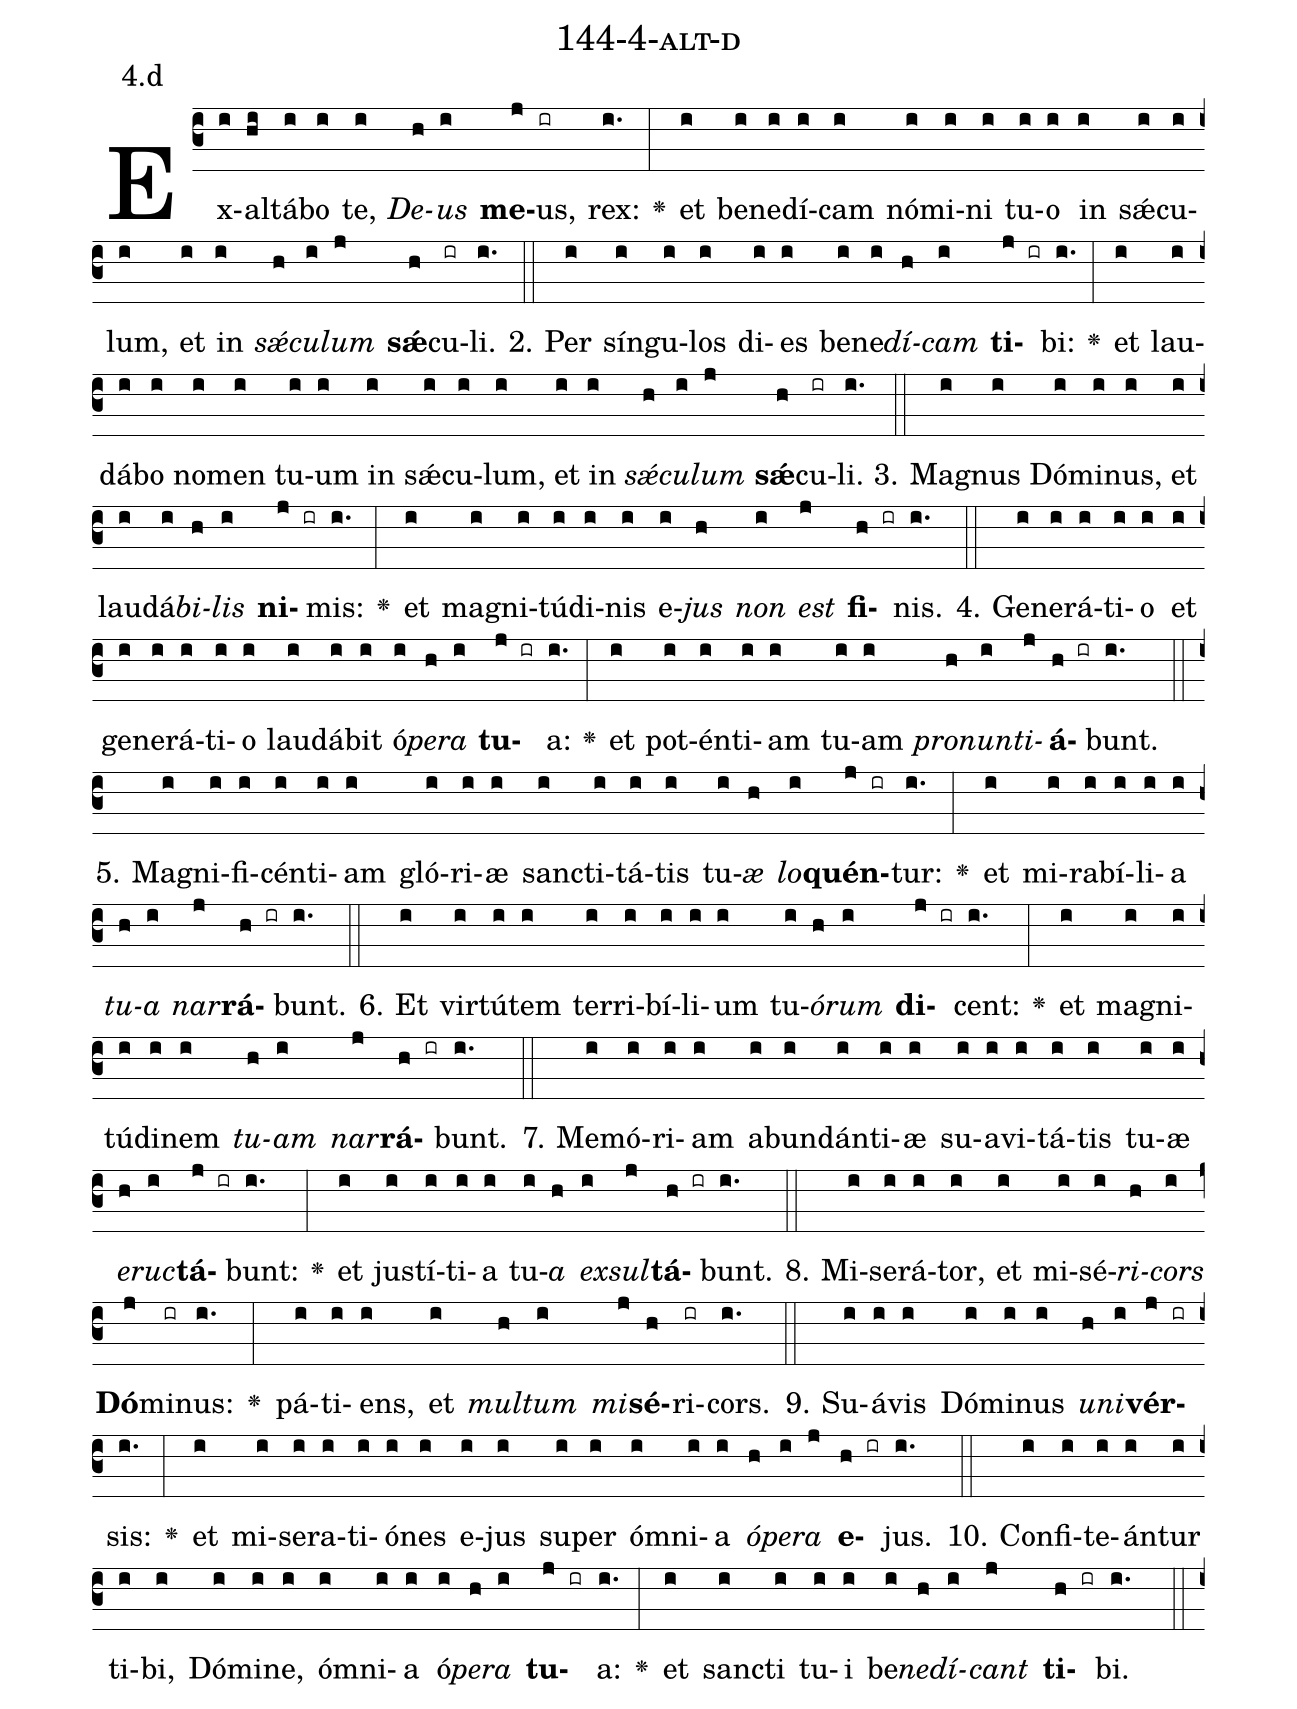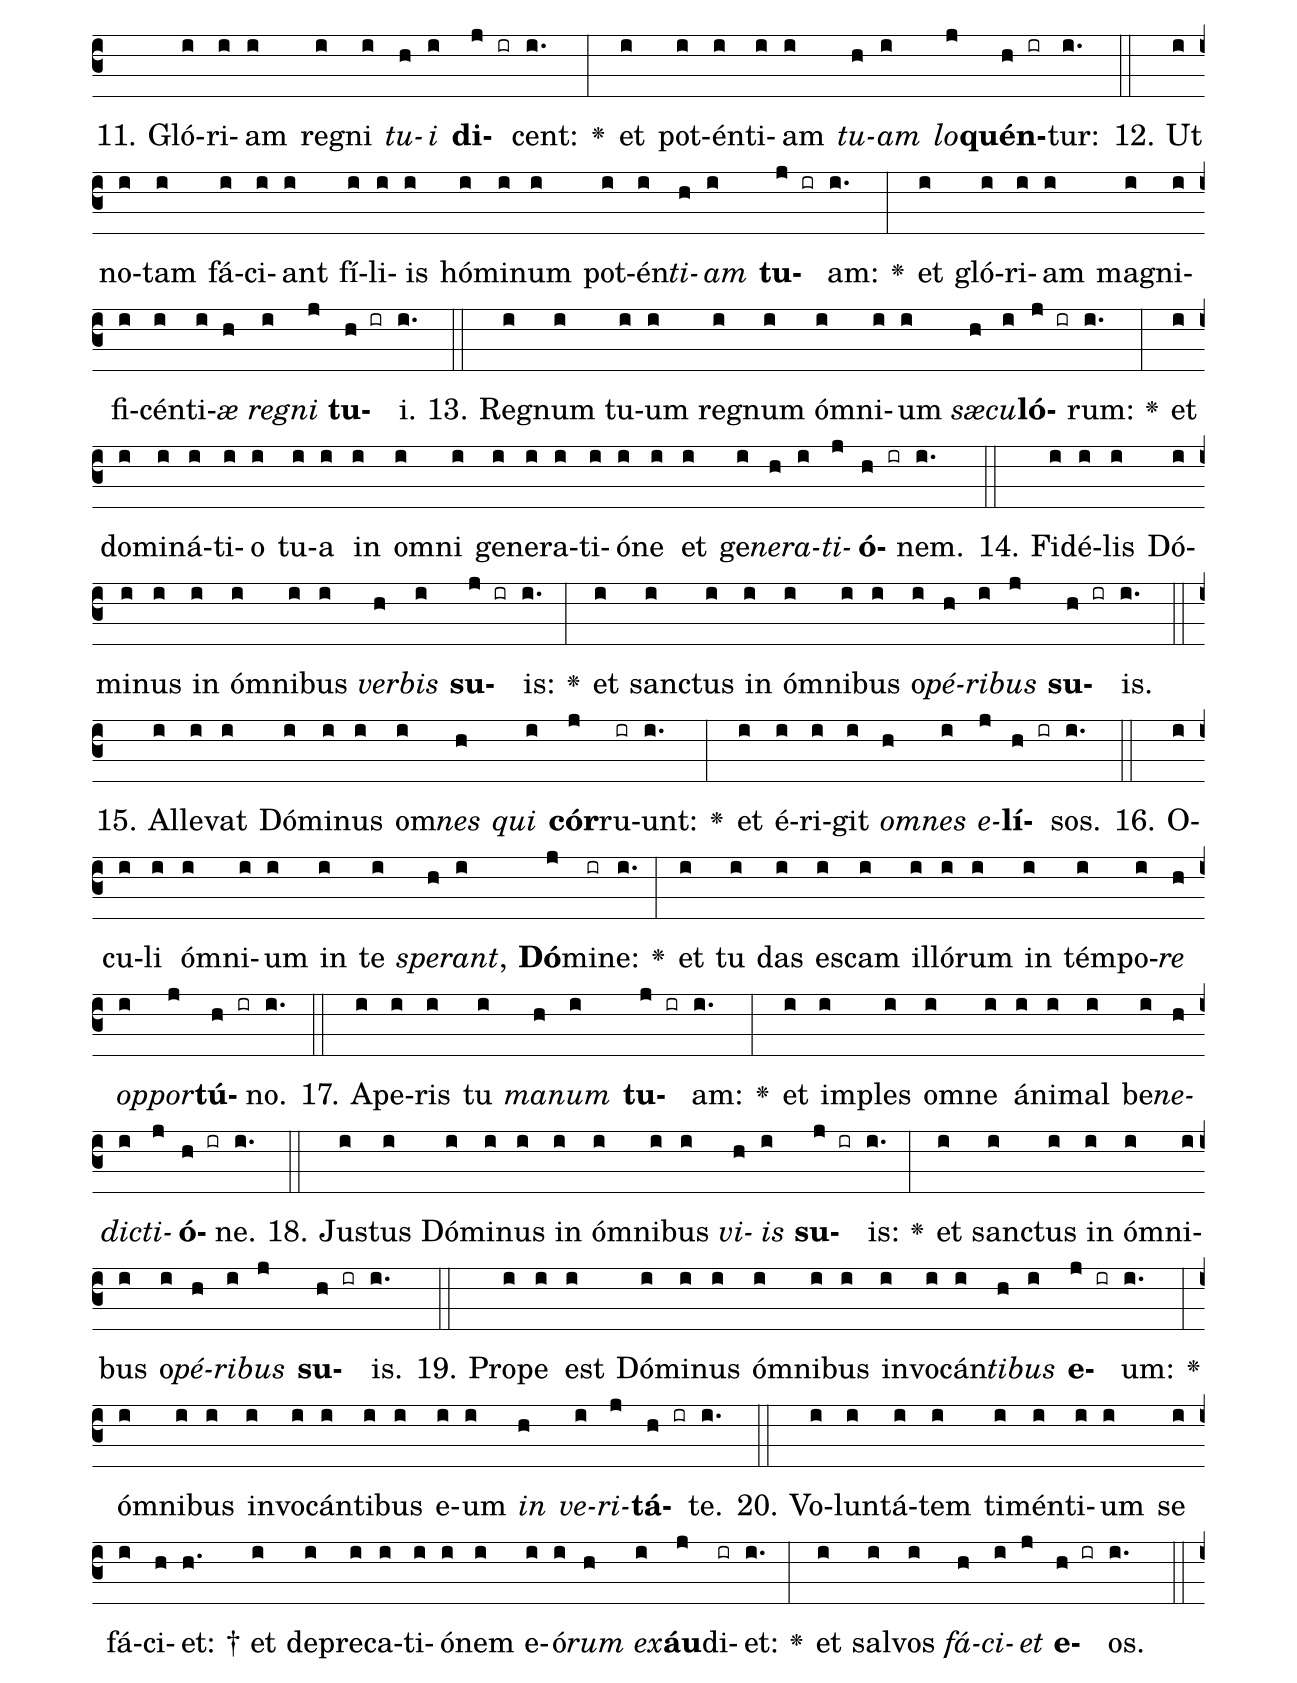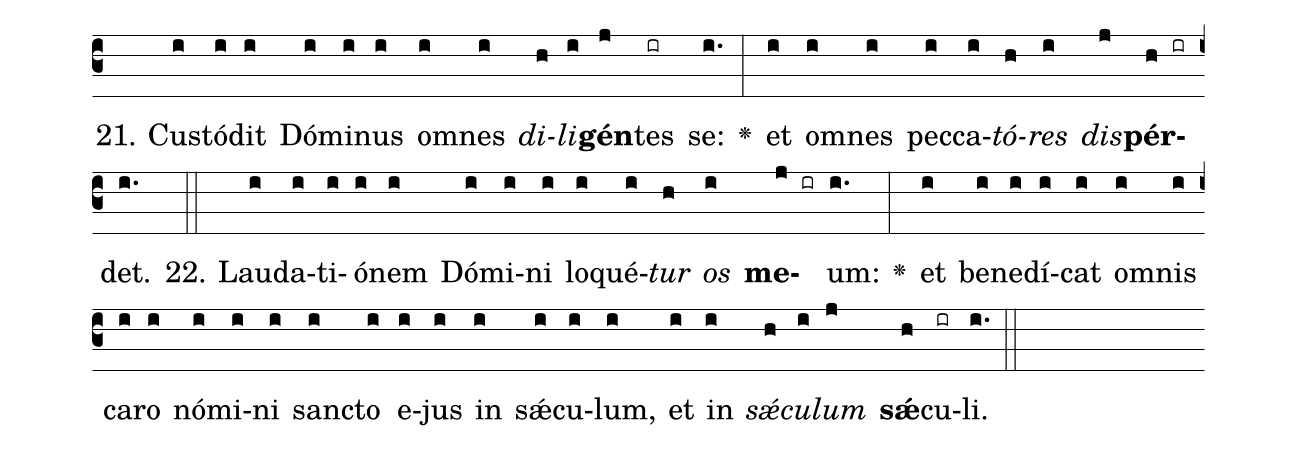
name: 144-4-alt-d;
annotation: 4.d;
%%
(c3)Ex(i)al(hi)tá(i)bo(i) te,(i) <i>De</i>(h)<i>us</i>(i) <b>me</b>(j)us,(ir) rex:(i.) <v>\greheightstar</v>(:) et(i) be(i)ne(i)dí(i)cam(i) nó(i)mi(i)ni(i) tu(i)o(i) in(i) sǽ(i)cu(i)lum,(i) et(i) in(i) <i>sǽ</i>(h)<i>cu</i>(i)<i>lum</i>(j) <b>sǽ</b>(h)cu(ir)li.(i.) (::)
2. Per(i) sín(i)gu(i)los(i) di(i)es(i) be(i)ne(i)<i>dí</i>(h)<i>cam</i>(i) <b>ti</b>(j ir)bi:(i.) <v>\greheightstar</v>(:) et(i) lau(i)dá(i)bo(i) no(i)men(i) tu(i)um(i) in(i) sǽ(i)cu(i)lum,(i) et(i) in(i) <i>sǽ</i>(h)<i>cu</i>(i)<i>lum</i>(j) <b>sǽ</b>(h)cu(ir)li.(i.) (::)
3. Ma(i)gnus(i) Dó(i)mi(i)nus,(i) et(i) lau(i)dá(i)<i>bi</i>(h)<i>lis</i>(i) <b>ni</b>(j ir)mis:(i.) <v>\greheightstar</v>(:) et(i) ma(i)gni(i)tú(i)di(i)nis(i) e(i)<i>jus</i>(h) <i>non</i>(i) <i>est</i>(j) <b>fi</b>(h ir)nis.(i.) (::)
4. Ge(i)ne(i)rá(i)ti(i)o(i) et(i) ge(i)ne(i)rá(i)ti(i)o(i) lau(i)dá(i)bit(i) ó(i)<i>pe</i>(h)<i>ra</i>(i) <b>tu</b>(j ir)a:(i.) <v>\greheightstar</v>(:) et(i) pot(i)én(i)ti(i)am(i) tu(i)am(i) <i>pro</i>(h)<i>nun</i>(i)<i>ti</i>(j)<b>á</b>(h ir)bunt.(i.) (::)
5. Ma(i)gni(i)fi(i)cén(i)ti(i)am(i) gló(i)ri(i)æ(i) sanc(i)ti(i)tá(i)tis(i) tu(i)<i>æ</i>(h) <i>lo</i>(i)<b>quén</b>(j ir)tur:(i.) <v>\greheightstar</v>(:) et(i) mi(i)ra(i)bí(i)li(i)a(i) <i>tu</i>(h)<i>a</i>(i) <i>nar</i>(j)<b>rá</b>(h ir)bunt.(i.) (::)
6. Et(i) vir(i)tú(i)tem(i) ter(i)ri(i)bí(i)li(i)um(i) tu(i)<i>ó</i>(h)<i>rum</i>(i) <b>di</b>(j ir)cent:(i.) <v>\greheightstar</v>(:) et(i) ma(i)gni(i)tú(i)di(i)nem(i) <i>tu</i>(h)<i>am</i>(i) <i>nar</i>(j)<b>rá</b>(h ir)bunt.(i.) (::)
7. Me(i)mó(i)ri(i)am(i) ab(i)un(i)dán(i)ti(i)æ(i) su(i)a(i)vi(i)tá(i)tis(i) tu(i)æ(i) <i>e</i>(h)<i>ruc</i>(i)<b>tá</b>(j ir)bunt:(i.) <v>\greheightstar</v>(:) et(i) jus(i)tí(i)ti(i)a(i) tu(i)<i>a</i>(h) <i>ex</i>(i)<i>sul</i>(j)<b>tá</b>(h ir)bunt.(i.) (::)
8. Mi(i)se(i)rá(i)tor,(i) et(i) mi(i)sé(i)<i>ri</i>(h)<i>cors</i>(i) <b>Dó</b>(j)mi(ir)nus:(i.) <v>\greheightstar</v>(:) pá(i)ti(i)ens,(i) et(i) <i>mul</i>(h)<i>tum</i>(i) <i>mi</i>(j)<b>sé</b>(h)ri(ir)cors.(i.) (::)
9. Su(i)á(i)vis(i) Dó(i)mi(i)nus(i) <i>u</i>(h)<i>ni</i>(i)<b>vér</b>(j ir)sis:(i.) <v>\greheightstar</v>(:) et(i) mi(i)se(i)ra(i)ti(i)ó(i)nes(i) e(i)jus(i) su(i)per(i) óm(i)ni(i)a(i) <i>ó</i>(h)<i>pe</i>(i)<i>ra</i>(j) <b>e</b>(h ir)jus.(i.) (::)
10. Con(i)fi(i)te(i)án(i)tur(i) ti(i)bi,(i) Dó(i)mi(i)ne,(i) óm(i)ni(i)a(i) ó(i)<i>pe</i>(h)<i>ra</i>(i) <b>tu</b>(j ir)a:(i.) <v>\greheightstar</v>(:) et(i) sanc(i)ti(i) tu(i)i(i) be(i)<i>ne</i>(h)<i>dí</i>(i)<i>cant</i>(j) <b>ti</b>(h ir)bi.(i.) (::)
11. Gló(i)ri(i)am(i) re(i)gni(i) <i>tu</i>(h)<i>i</i>(i) <b>di</b>(j ir)cent:(i.) <v>\greheightstar</v>(:) et(i) pot(i)én(i)ti(i)am(i) <i>tu</i>(h)<i>am</i>(i) <i>lo</i>(j)<b>quén</b>(h ir)tur:(i.) (::)
12. Ut(i) no(i)tam(i) fá(i)ci(i)ant(i) fí(i)li(i)is(i) hó(i)mi(i)num(i) pot(i)én(i)<i>ti</i>(h)<i>am</i>(i) <b>tu</b>(j ir)am:(i.) <v>\greheightstar</v>(:) et(i) gló(i)ri(i)am(i) ma(i)gni(i)fi(i)cén(i)ti(i)<i>æ</i>(h) <i>re</i>(i)<i>gni</i>(j) <b>tu</b>(h ir)i.(i.) (::)
13. Re(i)gnum(i) tu(i)um(i) re(i)gnum(i) óm(i)ni(i)um(i) <i>sæ</i>(h)<i>cu</i>(i)<b>ló</b>(j ir)rum:(i.) <v>\greheightstar</v>(:) et(i) do(i)mi(i)ná(i)ti(i)o(i) tu(i)a(i) in(i) om(i)ni(i) ge(i)ne(i)ra(i)ti(i)ó(i)ne(i) et(i) ge(i)<i>ne</i>(h)<i>ra</i>(i)<i>ti</i>(j)<b>ó</b>(h ir)nem.(i.) (::)
14. Fi(i)dé(i)lis(i) Dó(i)mi(i)nus(i) in(i) óm(i)ni(i)bus(i) <i>ver</i>(h)<i>bis</i>(i) <b>su</b>(j ir)is:(i.) <v>\greheightstar</v>(:) et(i) sanc(i)tus(i) in(i) óm(i)ni(i)bus(i) o(i)<i>pé</i>(h)<i>ri</i>(i)<i>bus</i>(j) <b>su</b>(h ir)is.(i.) (::)
15. Al(i)le(i)vat(i) Dó(i)mi(i)nus(i) om(i)<i>nes</i>(h) <i>qui</i>(i) <b>cór</b>(j)ru(ir)unt:(i.) <v>\greheightstar</v>(:) et(i) é(i)ri(i)git(i) <i>om</i>(h)<i>nes</i>(i) <i>e</i>(j)<b>lí</b>(h ir)sos.(i.) (::)
16. O(i)cu(i)li(i) óm(i)ni(i)um(i) in(i) te(i) <i>spe</i>(h)<i>rant</i>,(i) <b>Dó</b>(j)mi(ir)ne:(i.) <v>\greheightstar</v>(:) et(i) tu(i) das(i) es(i)cam(i) il(i)ló(i)rum(i) in(i) tém(i)po(i)<i>re</i>(h) <i>op</i>(i)<i>por</i>(j)<b>tú</b>(h ir)no.(i.) (::)
17. A(i)pe(i)ris(i) tu(i) <i>ma</i>(h)<i>num</i>(i) <b>tu</b>(j ir)am:(i.) <v>\greheightstar</v>(:) et(i) im(i)ples(i) om(i)ne(i) á(i)ni(i)mal(i) be(i)<i>ne</i>(h)<i>dic</i>(i)<i>ti</i>(j)<b>ó</b>(h ir)ne.(i.) (::)
18. Jus(i)tus(i) Dó(i)mi(i)nus(i) in(i) óm(i)ni(i)bus(i) <i>vi</i>(h)<i>is</i>(i) <b>su</b>(j ir)is:(i.) <v>\greheightstar</v>(:) et(i) sanc(i)tus(i) in(i) óm(i)ni(i)bus(i) o(i)<i>pé</i>(h)<i>ri</i>(i)<i>bus</i>(j) <b>su</b>(h ir)is.(i.) (::)
19. Pro(i)pe(i) est(i) Dó(i)mi(i)nus(i) óm(i)ni(i)bus(i) in(i)vo(i)cán(i)<i>ti</i>(h)<i>bus</i>(i) <b>e</b>(j ir)um:(i.) <v>\greheightstar</v>(:) óm(i)ni(i)bus(i) in(i)vo(i)cán(i)ti(i)bus(i) e(i)um(i) <i>in</i>(h) <i>ve</i>(i)<i>ri</i>(j)<b>tá</b>(h ir)te.(i.) (::)
20. Vo(i)lun(i)tá(i)tem(i) ti(i)mén(i)ti(i)um(i) se(i) fá(i)ci(h)et: †(h.) et(i) de(i)pre(i)ca(i)ti(i)ó(i)nem(i) e(i)ó(i)<i>rum</i>(h) <i>ex</i>(i)<b>áu</b>(j)di(ir)et:(i.) <v>\greheightstar</v>(:) et(i) sal(i)vos(i) <i>fá</i>(h)<i>ci</i>(i)<i>et</i>(j) <b>e</b>(h ir)os.(i.) (::)
21. Cus(i)tó(i)dit(i) Dó(i)mi(i)nus(i) om(i)nes(i) <i>di</i>(h)<i>li</i>(i)<b>gén</b>(j)tes(ir) se:(i.) <v>\greheightstar</v>(:) et(i) om(i)nes(i) pec(i)ca(i)<i>tó</i>(h)<i>res</i>(i) <i>dis</i>(j)<b>pér</b>(h ir)det.(i.) (::)
22. Lau(i)da(i)ti(i)ó(i)nem(i) Dó(i)mi(i)ni(i) lo(i)qué(i)<i>tur</i>(h) <i>os</i>(i) <b>me</b>(j ir)um:(i.) <v>\greheightstar</v>(:) et(i) be(i)ne(i)dí(i)cat(i) om(i)nis(i) ca(i)ro(i) nó(i)mi(i)ni(i) sanc(i)to(i) e(i)jus(i) in(i) sǽ(i)cu(i)lum,(i) et(i) in(i) <i>sǽ</i>(h)<i>cu</i>(i)<i>lum</i>(j) <b>sǽ</b>(h)cu(ir)li.(i.) (::)
